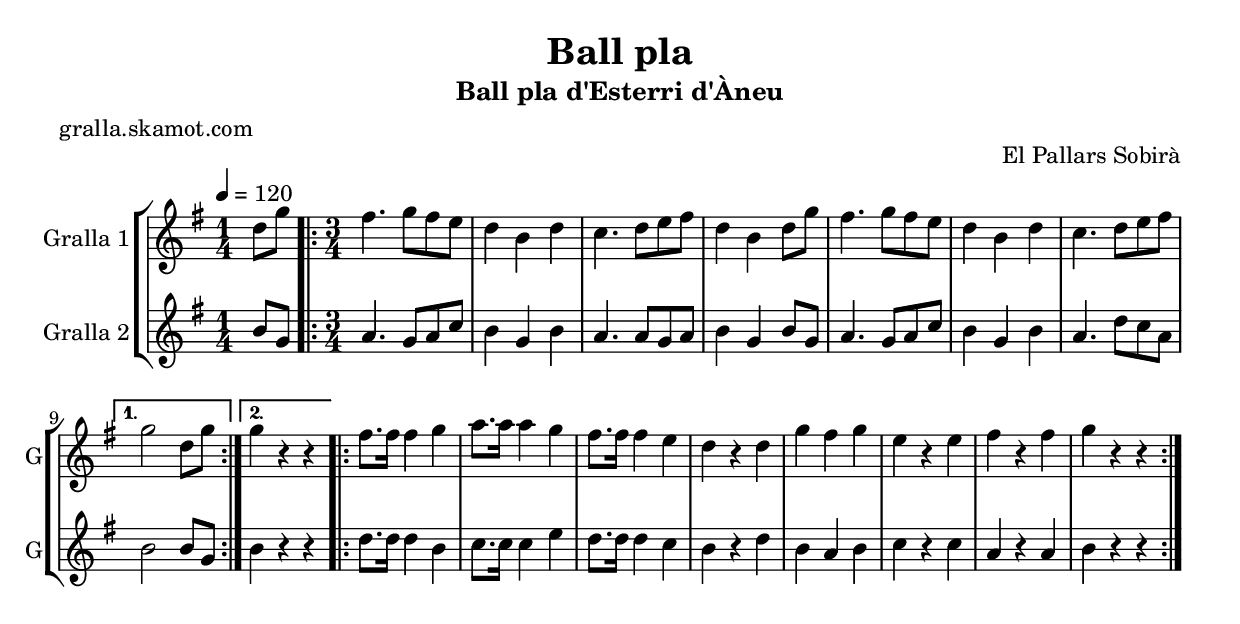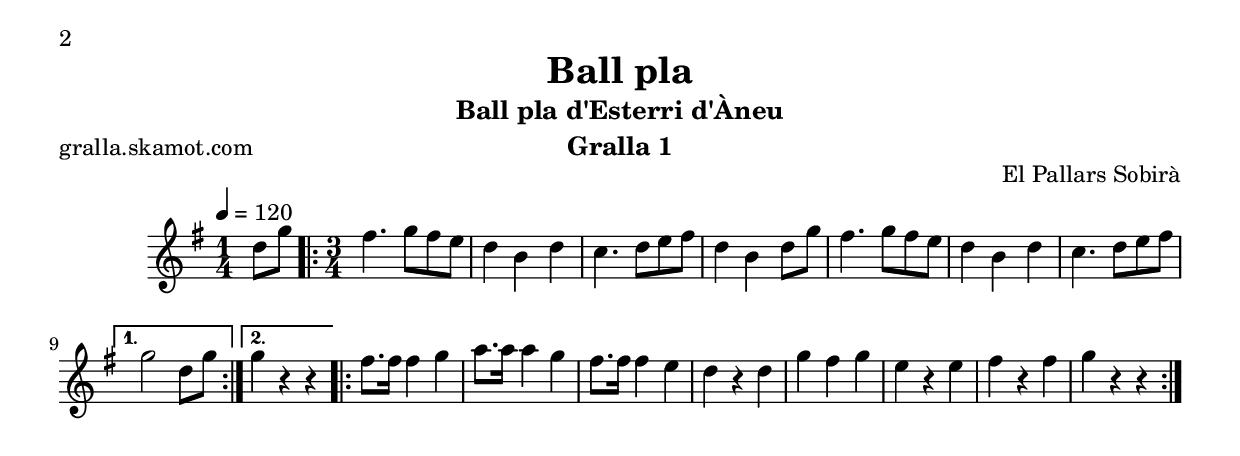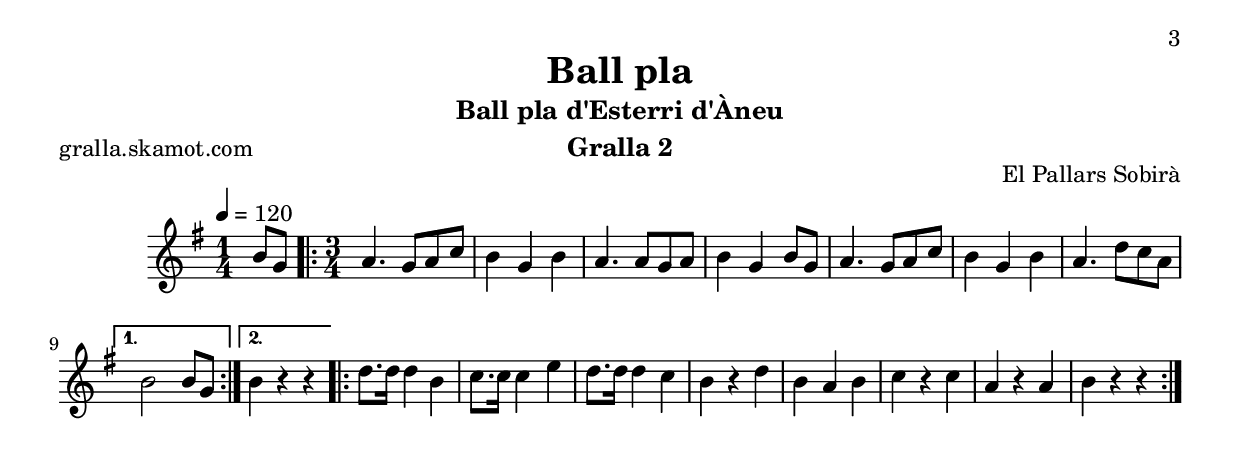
\version "2.16.2"

\header {
  dedication=""
  title="Ball pla"
  subtitle="Ball pla d'Esterri d'Àneu"
  subsubtitle=""
  poet="gralla.skamot.com"
  meter=""
  piece=""
  composer=""
  arranger=""
  opus="El Pallars Sobirà"
  instrument=""
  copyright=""
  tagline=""
}

liniaroAa =
\relative d''
{
  \tempo 4=120
  \clef treble
  \key g \major
  \time 1/4
  d8 g  |
  \time 3/4   \repeat volta 2 { fis4. g8 fis e  |
  d4 b d  |
  c4. d8 e fis  |
  %05
  d4 b d8 g  |
  fis4. g8 fis e  |
  d4 b d  |
  c4. d8 e fis }
  \alternative { { g2 d8 g }
  %10
  { g4 r r } }
  \repeat volta 2 { fis8. fis16 fis4 g  |
  a8. a16 a4 g  |
  fis8. fis16 fis4 e  |
  d4 r d  |
  %15
  g4 fis g  |
  e4 r e  |
  fis4 r fis  |
  g4 r r  | }
}

liniaroAb =
\relative b'
{
  \tempo 4=120
  \clef treble
  \key g \major
  \time 1/4
  b8 g  |
  \time 3/4   \repeat volta 2 { a4. g8 a c  |
  b4 g b  |
  a4. a8 g a  |
  %05
  b4 g b8 g  |
  a4. g8 a c  |
  b4 g b  |
  a4. d8 c a }
  \alternative { { b2 b8 g }
  %10
  { b4 r r } }
  \repeat volta 2 { d8. d16 d4 b  |
  c8. c16 c4 e  |
  d8. d16 d4 c  |
  b4 r d  |
  %15
  b4 a b  |
  c4 r c  |
  a4 r a  |
  b4 r r  | }
}

\bookpart {
  \score {
    \new StaffGroup {
      \override Score.RehearsalMark.self-alignment-X = #LEFT
      <<
        \new Staff \with {instrumentName = #"Gralla 1" shortInstrumentName = #"G"} \liniaroAa
        \new Staff \with {instrumentName = #"Gralla 2" shortInstrumentName = #"G"} \liniaroAb
      >>
    }
    \layout {}
  }
  \score { \unfoldRepeats
    \new StaffGroup {
      \override Score.RehearsalMark.self-alignment-X = #LEFT
      <<
        \new Staff \with {instrumentName = #"Gralla 1" shortInstrumentName = #"G"} \liniaroAa
        \new Staff \with {instrumentName = #"Gralla 2" shortInstrumentName = #"G"} \liniaroAb
      >>
    }
    \midi {
      \set Staff.midiInstrument = "oboe"
      \set DrumStaff.midiInstrument = "drums"
    }
  }
}

\bookpart {
  \header {instrument="Gralla 1"}
  \score {
    \new StaffGroup {
      \override Score.RehearsalMark.self-alignment-X = #LEFT
      <<
        \new Staff \liniaroAa
      >>
    }
    \layout {}
  }
  \score { \unfoldRepeats
    \new StaffGroup {
      \override Score.RehearsalMark.self-alignment-X = #LEFT
      <<
        \new Staff \liniaroAa
      >>
    }
    \midi {
      \set Staff.midiInstrument = "oboe"
      \set DrumStaff.midiInstrument = "drums"
    }
  }
}

\bookpart {
  \header {instrument="Gralla 2"}
  \score {
    \new StaffGroup {
      \override Score.RehearsalMark.self-alignment-X = #LEFT
      <<
        \new Staff \liniaroAb
      >>
    }
    \layout {}
  }
  \score { \unfoldRepeats
    \new StaffGroup {
      \override Score.RehearsalMark.self-alignment-X = #LEFT
      <<
        \new Staff \liniaroAb
      >>
    }
    \midi {
      \set Staff.midiInstrument = "oboe"
      \set DrumStaff.midiInstrument = "drums"
    }
  }
}

